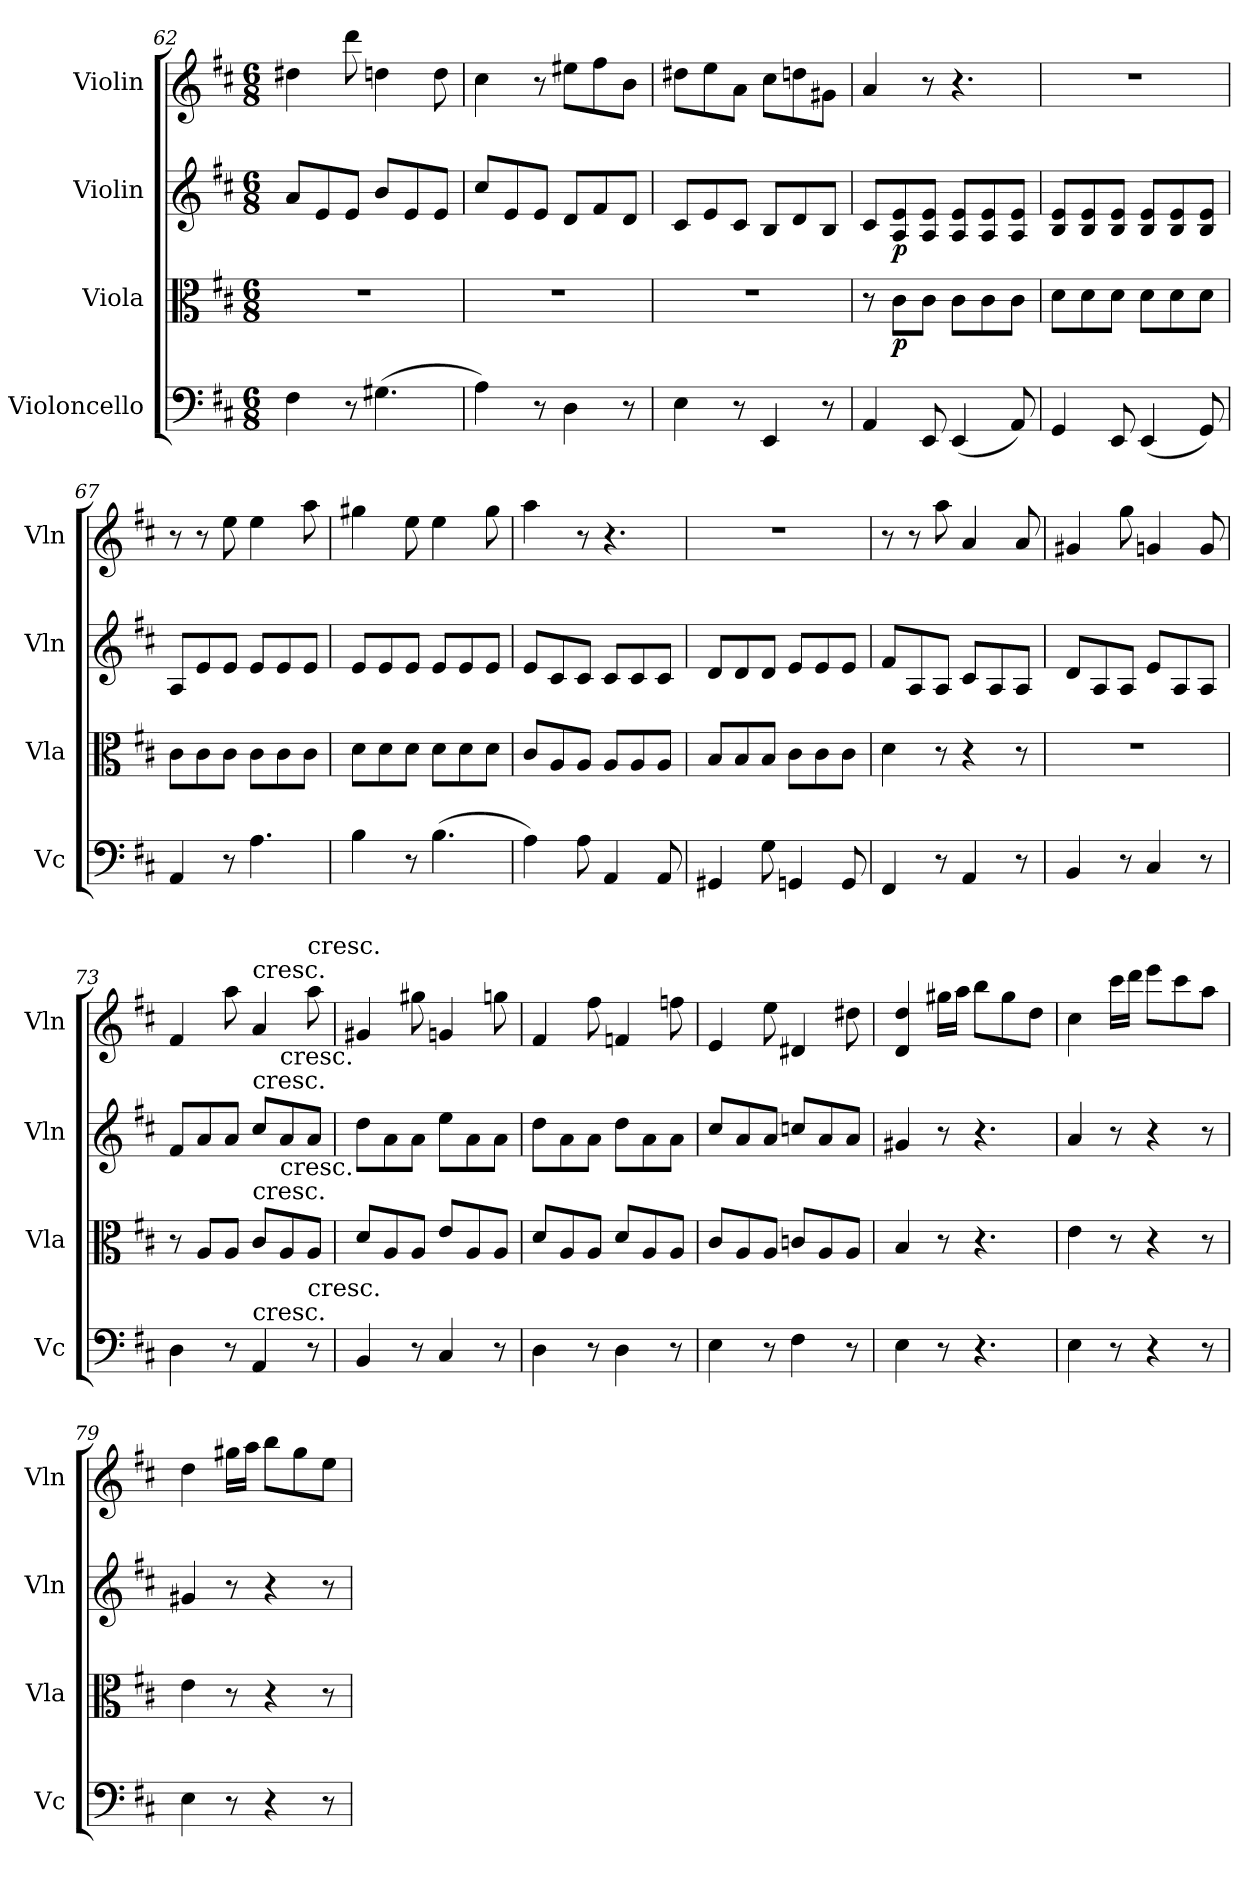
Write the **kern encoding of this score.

**kern	**kern	**dynam	**kern	**dynam	**kern
*part4	*part3	*part3	*part2	*part2	*part1
*staff4	*staff3	*staff3	*staff2	*staff2	*staff1
*I"Violoncello	*I"Viola	*	*I"Violin	*	*I"Violin
*I'Vc	*I'Vla	*	*I'Vln	*	*I'Vln
*clefF4	*clefC3	*	*clefG2	*	*clefG2
*k[f#c#]	*k[f#c#]	*	*k[f#c#]	*	*k[f#c#]
*D:	*D:	*	*D:	*	*D:
*M6/8	*M6/8	*	*M6/8	*	*M6/8
=62	=62	=62	=62	=62	=62
4F#\	2.r	.	8a/L	.	4dd#X\
.	.	.	8e/	.	.
8r	.	.	8e/J	.	8ddd\
(4.G#X\	.	.	8b/L	.	4ddn\
.	.	.	8e/	.	.
.	.	.	8e/J	.	8dd\
=63	=63	=63	=63	=63	=63
4A\)	2.r	.	8cc#/L	.	4cc#\
.	.	.	8e/	.	.
8r	.	.	8e/J	.	8r
4D\	.	.	8d/L	.	8ee#X\L
.	.	.	8f#/	.	8ff#\
8r	.	.	8d/J	.	8b\J
=64	=64	=64	=64	=64	=64
4E\	2.r	.	8c#/L	.	8dd#X\L
.	.	.	8e/	.	8ee\
8r	.	.	8c#/J	.	8a\J
4EE/	.	.	8B/L	.	8cc#\L
.	.	.	8d/	.	8ddn\
8r	.	.	8B/J	.	8g#X\J
=65	=65	=65	=65	=65	=65
4AA/	8r	.	8c#/L	.	4a/
.	8c#\L	p	8A/ 8e/	p	.
8EE/	8c#\J	.	8A/ 8e/J	.	8r
(4EE/	8c#\L	.	8A/ 8e/L	.	4.r
.	8c#\	.	8A/ 8e/	.	.
8AA/)	8c#\J	.	8A/ 8e/J	.	.
=66	=66	=66	=66	=66	=66
4GG/	8d\L	.	8B/ 8e/L	.	2.r
.	8d\	.	8B/ 8e/	.	.
8EE/	8d\J	.	8B/ 8e/J	.	.
(4EE/	8d\L	.	8B/ 8e/L	.	.
.	8d\	.	8B/ 8e/	.	.
8GG/)	8d\J	.	8B/ 8e/J	.	.
=67	=67	=67	=67	=67	=67
4AA/	8c#\L	.	8A/L	.	8r
.	8c#\	.	8e/	.	8r
8r	8c#\J	.	8e/J	.	8ee\
4.A\	8c#\L	.	8e/L	.	4ee\
.	8c#\	.	8e/	.	.
.	8c#\J	.	8e/J	.	8aa\
=68	=68	=68	=68	=68	=68
4B\	8d\L	.	8e/L	.	4gg#X\
.	8d\	.	8e/	.	.
8r	8d\J	.	8e/J	.	8ee\
(4.B\	8d\L	.	8e/L	.	4ee\
.	8d\	.	8e/	.	.
.	8d\J	.	8e/J	.	8gg#\
=69	=69	=69	=69	=69	=69
4A\)	8c#/L	.	8e/L	.	4aa\
.	8A/	.	8c#/	.	.
8A\	8A/J	.	8c#/J	.	8r
4AA/	8A/L	.	8c#/L	.	4.r
.	8A/	.	8c#/	.	.
8AA/	8A/J	.	8c#/J	.	.
=70	=70	=70	=70	=70	=70
4GG#X/	8B/L	.	8d/L	.	2.r
.	8B/	.	8d/	.	.
8G\	8B/J	.	8d/J	.	.
4GGn/	8c#\L	.	8e/L	.	.
.	8c#\	.	8e/	.	.
8GG/	8c#\J	.	8e/J	.	.
=71	=71	=71	=71	=71	=71
4FF#/	4d\	.	8f#/L	.	8r
.	.	.	8A/	.	8r
8r	8r	.	8A/J	.	8aa\
4AA/	4r	.	8c#/L	.	4a/
.	.	.	8A/	.	.
8r	8r	.	8A/J	.	8a/
=72	=72	=72	=72	=72	=72
4BB/	2.r	.	8d/L	.	4g#X/
.	.	.	8A/	.	.
8r	.	.	8A/J	.	8gg\
4C#/	.	.	8e/L	.	4gn/
.	.	.	8A/	.	.
8r	.	.	8A/J	.	8g/
=73	=73	=73	=73	=73	=73
4D\	8r	.	8f#/L	.	4f#/
.	8A/L	.	8a/	.	.
8r	8A/J	.	8a/J	.	8aa\
!	!	!	!	!	!LO:TX:t=cresc.
!	!	!	!LO:TX:t=cresc.	!	!
!	!LO:TX:t=cresc.	!	!	!	!
!LO:TX:t=cresc.	!	!	!	!	!
4AA/	8c#/L	.	8cc#/L	.	4a/
!	!	!	!LO:TX:t=cresc.	!	!
!	!LO:TX:t=cresc.	!	!	!	!
.	8A/	.	8a/	.	.
!	!	!	!	!	!LO:TX:t=cresc.
!LO:TX:t=cresc.	!	!	!	!	!
8r	8A/J	.	8a/J	.	8aa\
=74	=74	=74	=74	=74	=74
4BB/	8d/L	.	8dd\L	.	4g#X/
.	8A/	.	8a\	.	.
8r	8A/J	.	8a\J	.	8gg#X\
4C#/	8e/L	.	8ee\L	.	4gn/
.	8A/	.	8a\	.	.
8r	8A/J	.	8a\J	.	8ggn\
=75	=75	=75	=75	=75	=75
4D\	8d/L	.	8dd\L	.	4f#/
.	8A/	.	8a\	.	.
8r	8A/J	.	8a\J	.	8ff#\
4D\	8d/L	.	8dd\L	.	4fn/
.	8A/	.	8a\	.	.
8r	8A/J	.	8a\J	.	8ffn\
=76	=76	=76	=76	=76	=76
4E\	8c#/L	.	8cc#/L	.	4e/
.	8A/	.	8a/	.	.
8r	8A/J	.	8a/J	.	8ee\
4F#\	8cn/L	.	8ccn/L	.	4d#X/
.	8A/	.	8a/	.	.
8r	8A/J	.	8a/J	.	8dd#X\
=77	=77	=77	=77	=77	=77
4E\	4B/	.	4g#X/	.	4d/ 4dd/
8r	8r	.	8r	.	16gg#X\LL
.	.	.	.	.	16aa\JJ
4.r	4.r	.	4.r	.	8bb\L
.	.	.	.	.	8gg#\
.	.	.	.	.	8dd\J
=78	=78	=78	=78	=78	=78
4E\	4e\	.	4a/	.	4cc#\
8r	8r	.	8r	.	16ccc#\LL
.	.	.	.	.	16ddd\JJ
4r	4r	.	4r	.	8eee\L
.	.	.	.	.	8ccc#\
8r	8r	.	8r	.	8aa\J
=79	=79	=79	=79	=79	=79
4E\	4e\	.	4g#X/	.	4dd\
8r	8r	.	8r	.	16gg#X\LL
.	.	.	.	.	16aa\JJ
4r	4r	.	4r	.	8bb\L
.	.	.	.	.	8gg#\
8r	8r	.	8r	.	8ee\J
=	=	=	=	=	=
*-	*-	*-	*-	*-	*-
